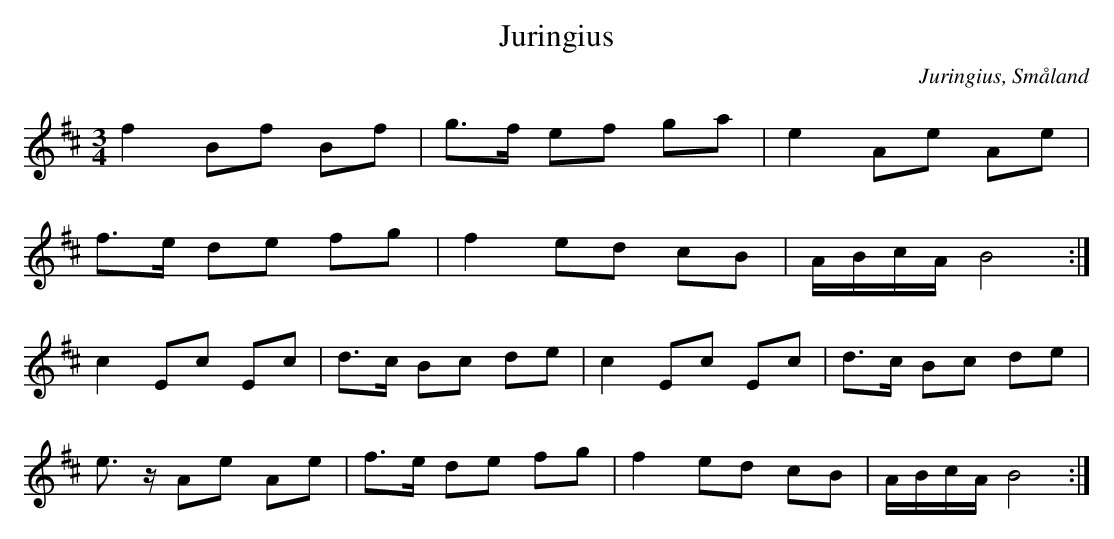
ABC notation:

X:1
T:Juringius
O:Juringius, Småland
M:3/4
L:1/8
K:Bm
f2 Bf Bf|g>f ef ga|e2 Ae Ae|
f>e de fg|f2 ed cB|A/B/c/A/ B4:|
c2 Ec Ec|d>c Bc de|c2 Ec Ec|d>c Bc de|
e3/2z/ Ae Ae|f>e de fg|f2 ed cB|A/B/c/A/ B4:|
